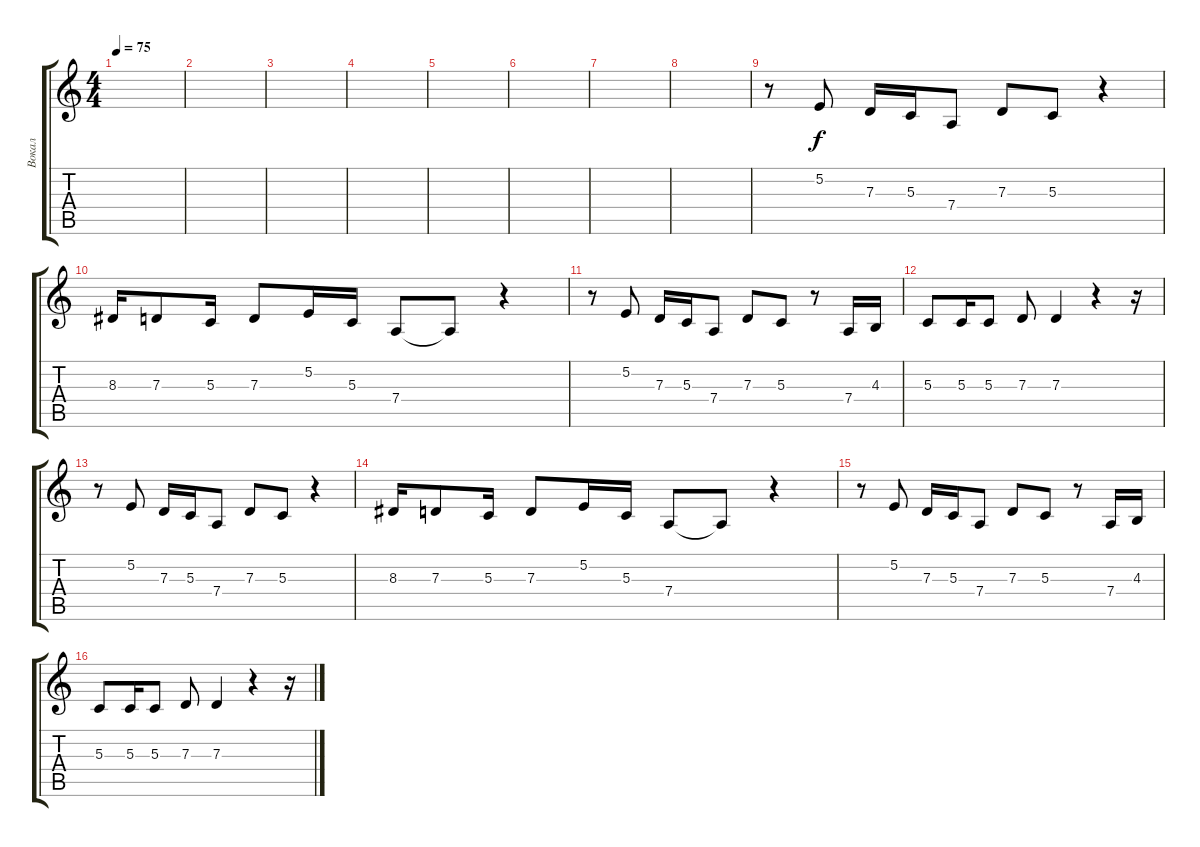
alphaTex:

\track ("Вокал" "Вокал") {instrument clarinet}
\staff {score tabs}
\tuning (E4 B3 G3 D3 A2 E2) {hide}
\ts (4 4)
\tempo 75
\clef g2
\ks c
|
|
|
|
|
|
|
|
r.8 5.2.8 7.3.16 5.3.16 7.4.8 7.3.8 5.3.8 r.4 |
8.3.16 7.3.8 5.3.16 7.3.8 5.2.16 5.3.16 7.4.8 7.4{t}.8 r.4 |
r.8 5.2.8 7.3.16 5.3.16 7.4.8 7.3.8 5.3.8 r.8 7.4.16 4.3.16 |
5.3.8 5.3.16 5.3.8 7.3.8 7.3.4 r.4 r.16 |
r.8 5.2.8 7.3.16 5.3.16 7.4.8 7.3.8 5.3.8 r.4 |
8.3.16 7.3.8 5.3.16 7.3.8 5.2.16 5.3.16 7.4.8 7.4{t}.8 r.4 |
r.8 5.2.8 7.3.16 5.3.16 7.4.8 7.3.8 5.3.8 r.8 7.4.16 4.3.16 |
5.3.8 5.3.16 5.3.8 7.3.8 7.3.4 r.4 r.16
